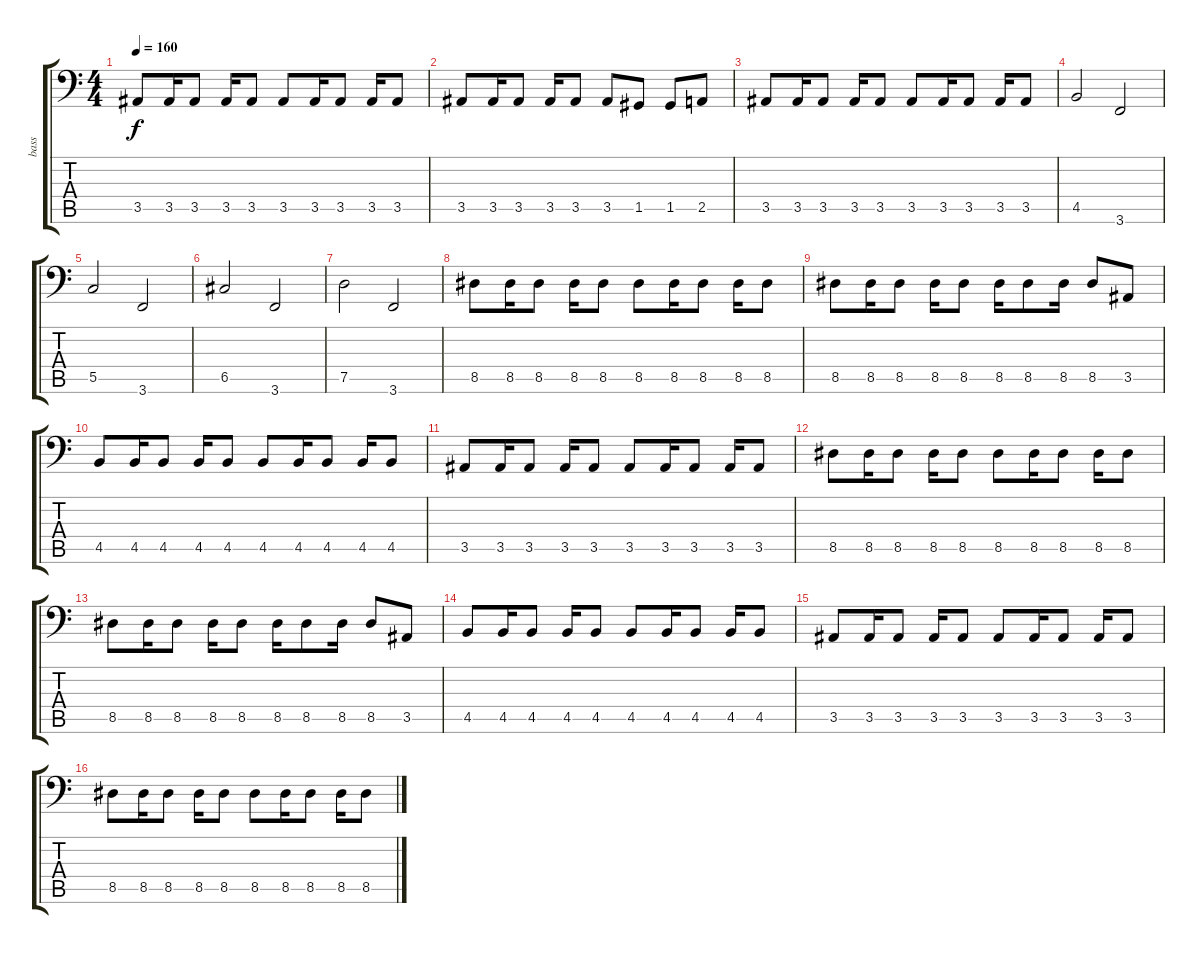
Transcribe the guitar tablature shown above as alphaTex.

\track ("bass" "bass") {instrument electricbassfinger}
\staff {score tabs}
\tuning (D3 A2 F2 C2 G1 D1) {hide}
\ts (4 4)
\tempo 160
\clef f4
\ks c
3.5.8{dy f} 3.5.16 3.5.8 3.5.16 3.5.8 3.5.8 3.5.16 3.5.8 3.5.16 3.5.8 |
3.5.8 3.5.16 3.5.8 3.5.16 3.5.8 3.5.8 1.5.8 1.5.8 2.5.8 |
3.5.8 3.5.16 3.5.8 3.5.16 3.5.8 3.5.8 3.5.16 3.5.8 3.5.16 3.5.8 |
4.5.2 3.6.2 |
5.5.2 3.6.2 |
6.5.2 3.6.2 |
7.5.2 3.6.2 |
8.5.8 8.5.16 8.5.8 8.5.16 8.5.8 8.5.8 8.5.16 8.5.8 8.5.16 8.5.8 |
8.5.8 8.5.16 8.5.8 8.5.16 8.5.8 8.5.16 8.5.8 8.5.16 8.5.8 3.5.8 |
4.5.8 4.5.16 4.5.8 4.5.16 4.5.8 4.5.8 4.5.16 4.5.8 4.5.16 4.5.8 |
3.5.8 3.5.16 3.5.8 3.5.16 3.5.8 3.5.8 3.5.16 3.5.8 3.5.16 3.5.8 |
8.5.8 8.5.16 8.5.8 8.5.16 8.5.8 8.5.8 8.5.16 8.5.8 8.5.16 8.5.8 |
8.5.8 8.5.16 8.5.8 8.5.16 8.5.8 8.5.16 8.5.8 8.5.16 8.5.8 3.5.8 |
4.5.8 4.5.16 4.5.8 4.5.16 4.5.8 4.5.8 4.5.16 4.5.8 4.5.16 4.5.8 |
3.5.8 3.5.16 3.5.8 3.5.16 3.5.8 3.5.8 3.5.16 3.5.8 3.5.16 3.5.8 |
8.5.8 8.5.16 8.5.8 8.5.16 8.5.8 8.5.8 8.5.16 8.5.8 8.5.16 8.5.8
